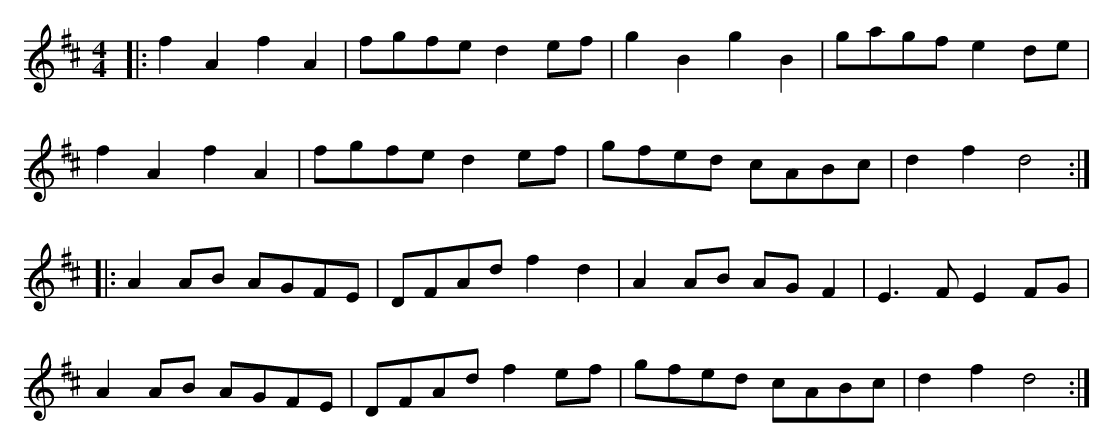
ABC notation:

X:1
M:4/4
K:D
|: f2 A2 f2 A2|fgfe d2 ef| g2 B2 g2 B2|gagf e2 de|
 f2 A2 f2 A2|fgfe d2 ef| gfed cABc| d2 f2 d4:|
|: A2 AB AGFE|DFAd f2 d2|A2 AB AG F2| E3 F E2 FG|
 A2 AB AGFE|DFAd f2 ef| gfed cABc| d2 f2 d4:|
